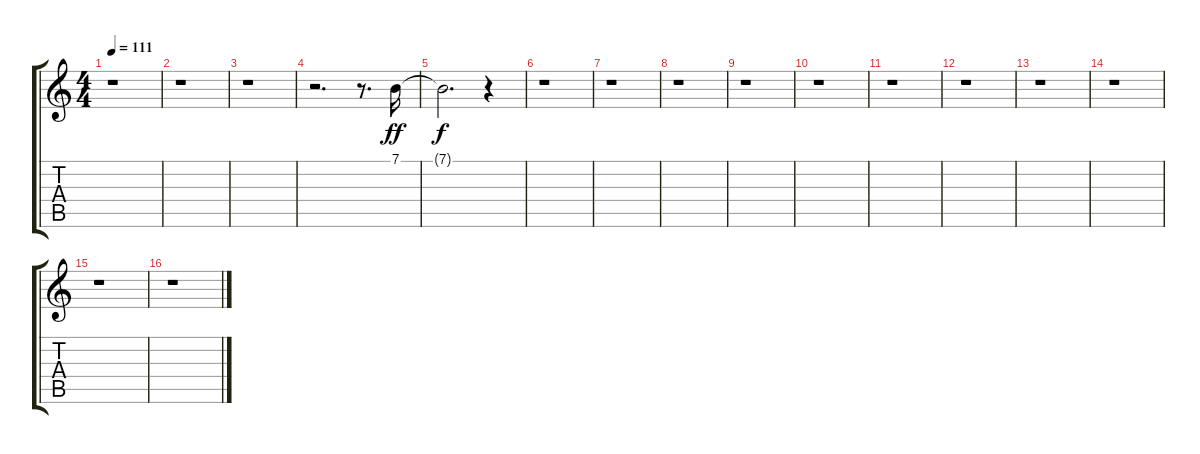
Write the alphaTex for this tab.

\track "" {instrument synthstrings1}
\staff {score tabs}
\tuning (E4 B3 G3 D3 A2 E2) {hide}
\ts (4 4)
\tempo 111
\clef g2
\ks c
r.1{dy f} |
r.1 |
r.1 |
r.2{d} r.8{d} 7.1.16{dy ff} |
7.1{t}.2{d dy f} r.4 |
r.1 |
r.1 |
r.1 |
r.1 |
r.1 |
r.1 |
r.1 |
r.1 |
r.1 |
r.1 |
r.1
